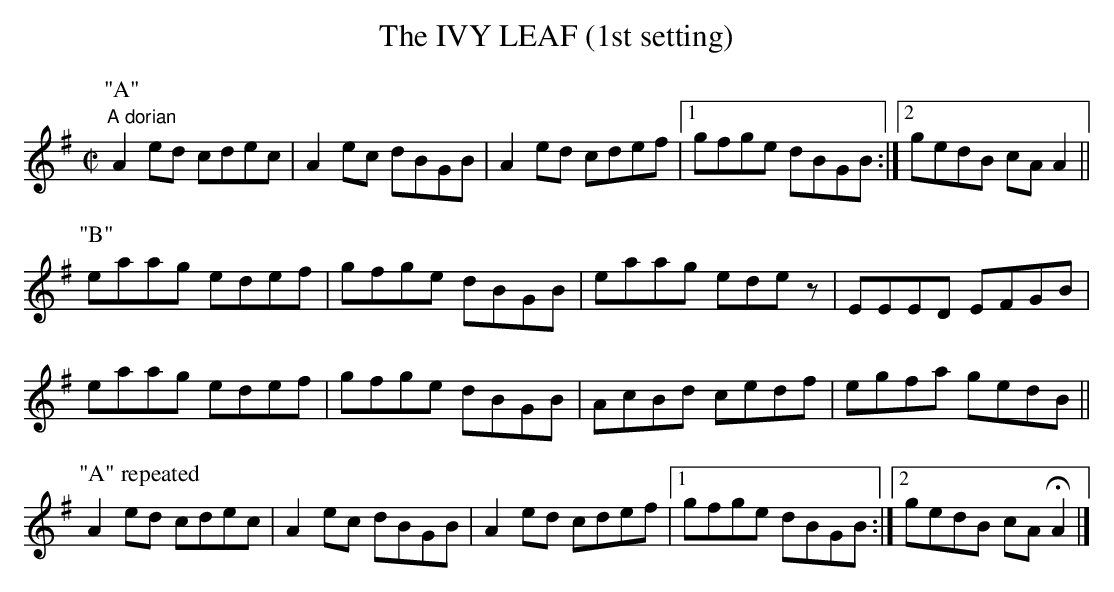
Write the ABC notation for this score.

X:1
T:IVY LEAF (1st setting), The
Source key is A major but I'm thinking A dorian
is more accurate.
M:C|
L:1/8
K:G
"^A dorian"
P:"A"
A2ed cdec|A2ec dBGB|A2ed cdef|1 gfge dBGB:|\
[2 gedB cAA2||
P:"B"
eaag edef|gfge dBGB|eaag edez|EEED EFGB|
eaag edef|gfge dBGB|AcBd cedf|egfa gedB||
P:"A" repeated
A2ed cdec|A2ec dBGB|A2ed cdef|1 gfge dBGB:|\
[2 gedB cAHA2|]
